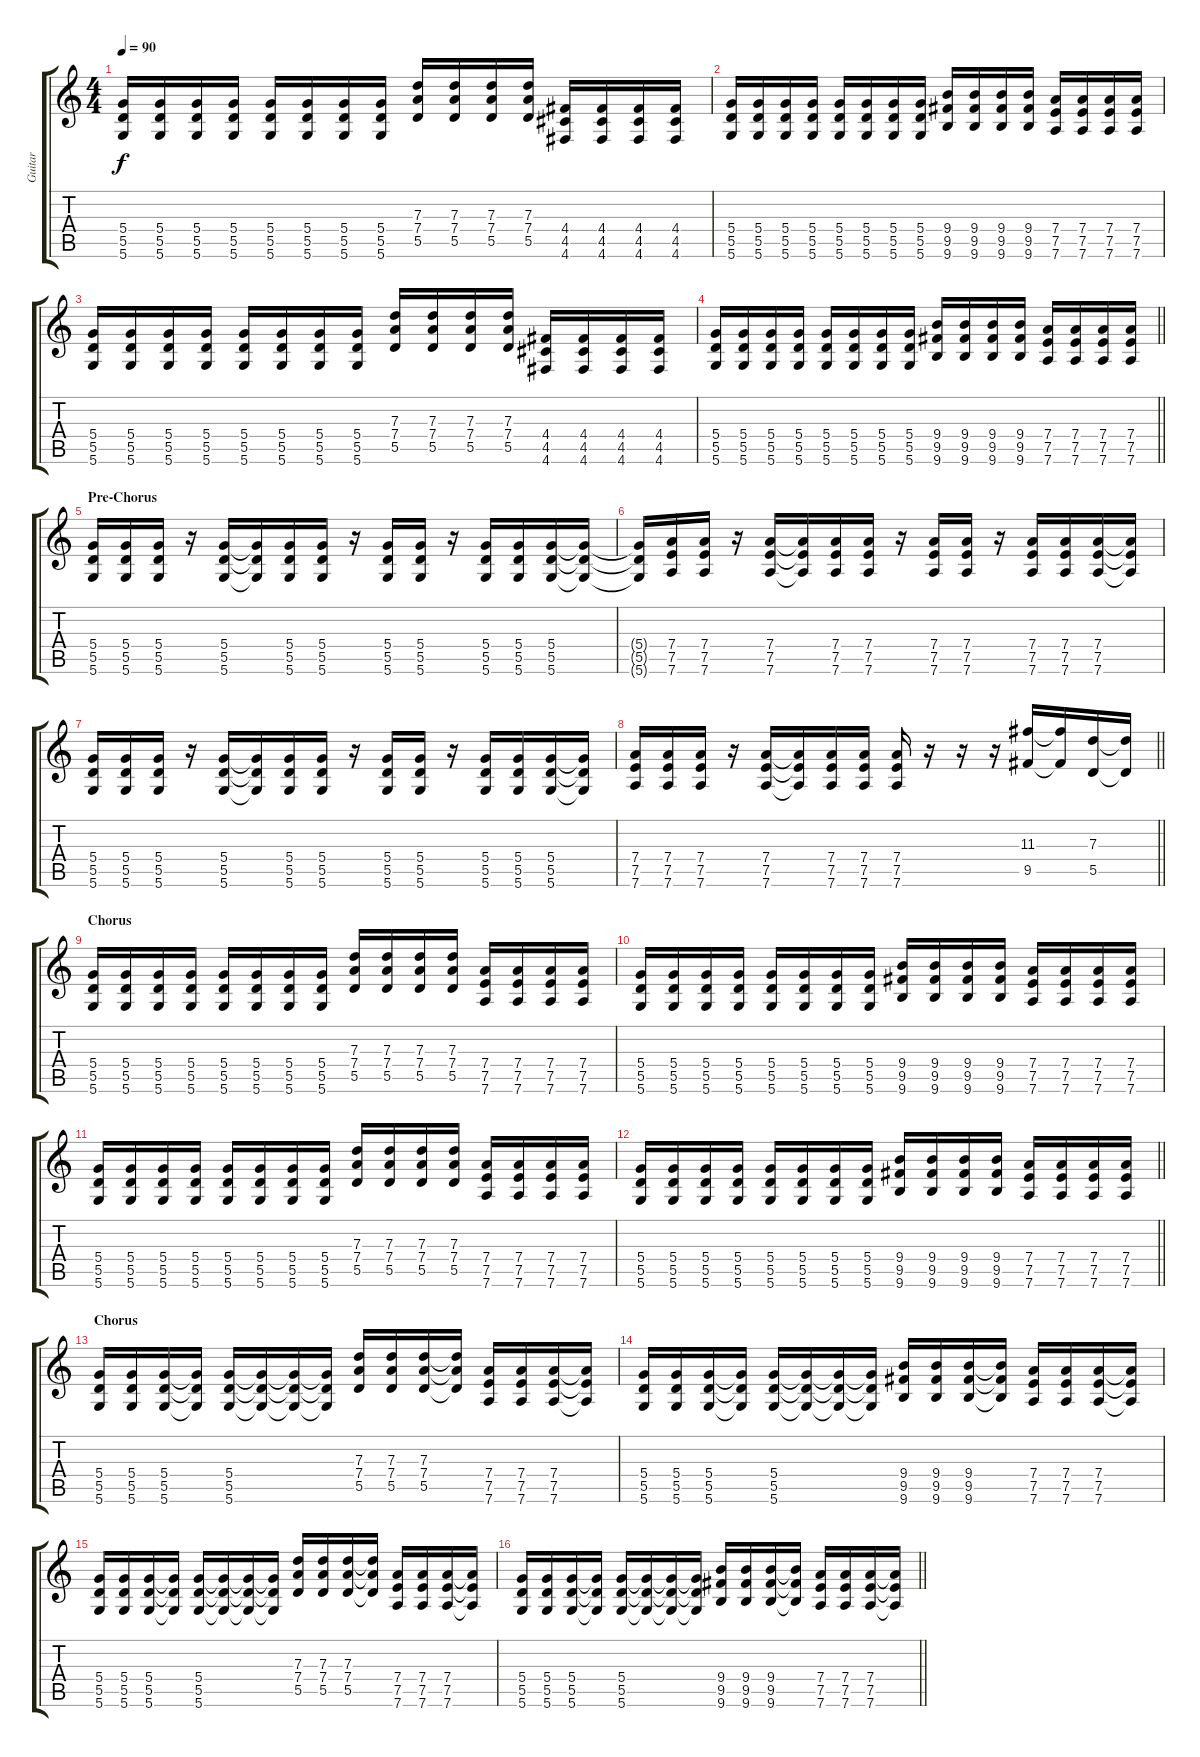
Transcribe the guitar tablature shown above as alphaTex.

\track ("Guitar" "Guitar") {instrument distortionguitar}
\staff {score tabs}
\tuning (E4 B3 G3 D3 A2 D2) {hide}
\ts (4 4)
\tempo 90
\clef g2
\ks c
(5.4 5.5 5.6).16{dy f} (5.4 5.5 5.6).16 (5.4 5.5 5.6).16 (5.4 5.5 5.6).16 (5.4 5.5 5.6).16 (5.4 5.5 5.6).16 (5.4 5.5 5.6).16 (5.4 5.5 5.6).16 (7.3 7.4 5.5).16 (7.3 7.4 5.5).16 (7.3 7.4 5.5).16 (7.3 7.4 5.5).16 (4.4 4.5 4.6).16 (4.4 4.5 4.6).16 (4.4 4.5 4.6).16 (4.4 4.5 4.6).16 |
(5.4 5.5 5.6).16 (5.4 5.5 5.6).16 (5.4 5.5 5.6).16 (5.4 5.5 5.6).16 (5.4 5.5 5.6).16 (5.4 5.5 5.6).16 (5.4 5.5 5.6).16 (5.4 5.5 5.6).16 (9.4 9.5 9.6).16 (9.4 9.5 9.6).16 (9.4 9.5 9.6).16 (9.4 9.5 9.6).16 (7.4 7.5 7.6).16 (7.4 7.5 7.6).16 (7.4 7.5 7.6).16 (7.4 7.5 7.6).16 |
(5.4 5.5 5.6).16 (5.4 5.5 5.6).16 (5.4 5.5 5.6).16 (5.4 5.5 5.6).16 (5.4 5.5 5.6).16 (5.4 5.5 5.6).16 (5.4 5.5 5.6).16 (5.4 5.5 5.6).16 (7.3 7.4 5.5).16 (7.3 7.4 5.5).16 (7.3 7.4 5.5).16 (7.3 7.4 5.5).16 (4.4 4.5 4.6).16 (4.4 4.5 4.6).16 (4.4 4.5 4.6).16 (4.4 4.5 4.6).16 |
\barLineRight lightlight
(5.4 5.5 5.6).16 (5.4 5.5 5.6).16 (5.4 5.5 5.6).16 (5.4 5.5 5.6).16 (5.4 5.5 5.6).16 (5.4 5.5 5.6).16 (5.4 5.5 5.6).16 (5.4 5.5 5.6).16 (9.4 9.5 9.6).16 (9.4 9.5 9.6).16 (9.4 9.5 9.6).16 (9.4 9.5 9.6).16 (7.4 7.5 7.6).16 (7.4 7.5 7.6).16 (7.4 7.5 7.6).16 (7.4 7.5 7.6).16 |
\section ("" "Pre-Chorus")
(5.4 5.5 5.6).16 (5.4 5.5 5.6).16 (5.4 5.5 5.6).16 r.16 (5.4 5.5 5.6).16 (5.4{t} 5.5{t} 5.6{t}).16 (5.4 5.5 5.6).16 (5.4 5.5 5.6).16 r.16 (5.4 5.5 5.6).16 (5.4 5.5 5.6).16 r.16 (5.4 5.5 5.6).16 (5.4 5.5 5.6).16 (5.4 5.5 5.6).16 (5.4{t} 5.5{t} 5.6{t}).16 |
(5.4{t} 5.5{t} 5.6{t}).16 (7.4 7.5 7.6).16 (7.4 7.5 7.6).16 r.16 (7.4 7.5 7.6).16 (7.4{t} 7.5{t} 7.6{t}).16 (7.4 7.5 7.6).16 (7.4 7.5 7.6).16 r.16 (7.4 7.5 7.6).16 (7.4 7.5 7.6).16 r.16 (7.4 7.5 7.6).16 (7.4 7.5 7.6).16 (7.4 7.5 7.6).16 (7.4{t} 7.5{t} 7.6{t}).16 |
(5.4 5.5 5.6).16 (5.4 5.5 5.6).16 (5.4 5.5 5.6).16 r.16 (5.4 5.5 5.6).16 (5.4{t} 5.5{t} 5.6{t}).16 (5.4 5.5 5.6).16 (5.4 5.5 5.6).16 r.16 (5.4 5.5 5.6).16 (5.4 5.5 5.6).16 r.16 (5.4 5.5 5.6).16 (5.4 5.5 5.6).16 (5.4 5.5 5.6).16 (5.4{t} 5.5{t} 5.6{t}).16 |
\barLineRight lightlight
(7.4 7.5 7.6).16 (7.4 7.5 7.6).16 (7.4 7.5 7.6).16 r.16 (7.4 7.5 7.6).16 (7.4{t} 7.5{t} 7.6{t}).16 (7.4 7.5 7.6).16 (7.4 7.5 7.6).16 (7.4 7.5 7.6).16 r.16 r.16 r.16 (11.3 9.5).16 (11.3{t} 9.5{t}).16 (7.3 5.5).16 (7.3{t} 5.5{t}).16 |
\section ("" "Chorus")
(5.4 5.5 5.6).16 (5.4 5.5 5.6).16 (5.4 5.5 5.6).16 (5.4 5.5 5.6).16 (5.4 5.5 5.6).16 (5.4 5.5 5.6).16 (5.4 5.5 5.6).16 (5.4 5.5 5.6).16 (7.3 7.4 5.5).16 (7.3 7.4 5.5).16 (7.3 7.4 5.5).16 (7.3 7.4 5.5).16 (7.4 7.5 7.6).16 (7.4 7.5 7.6).16 (7.4 7.5 7.6).16 (7.4 7.5 7.6).16 |
(5.4 5.5 5.6).16 (5.4 5.5 5.6).16 (5.4 5.5 5.6).16 (5.4 5.5 5.6).16 (5.4 5.5 5.6).16 (5.4 5.5 5.6).16 (5.4 5.5 5.6).16 (5.4 5.5 5.6).16 (9.4 9.5 9.6).16 (9.4 9.5 9.6).16 (9.4 9.5 9.6).16 (9.4 9.5 9.6).16 (7.4 7.5 7.6).16 (7.4 7.5 7.6).16 (7.4 7.5 7.6).16 (7.4 7.5 7.6).16 |
(5.4 5.5 5.6).16 (5.4 5.5 5.6).16 (5.4 5.5 5.6).16 (5.4 5.5 5.6).16 (5.4 5.5 5.6).16 (5.4 5.5 5.6).16 (5.4 5.5 5.6).16 (5.4 5.5 5.6).16 (7.3 7.4 5.5).16 (7.3 7.4 5.5).16 (7.3 7.4 5.5).16 (7.3 7.4 5.5).16 (7.4 7.5 7.6).16 (7.4 7.5 7.6).16 (7.4 7.5 7.6).16 (7.4 7.5 7.6).16 |
\barLineRight lightlight
(5.4 5.5 5.6).16 (5.4 5.5 5.6).16 (5.4 5.5 5.6).16 (5.4 5.5 5.6).16 (5.4 5.5 5.6).16 (5.4 5.5 5.6).16 (5.4 5.5 5.6).16 (5.4 5.5 5.6).16 (9.4 9.5 9.6).16 (9.4 9.5 9.6).16 (9.4 9.5 9.6).16 (9.4 9.5 9.6).16 (7.4 7.5 7.6).16 (7.4 7.5 7.6).16 (7.4 7.5 7.6).16 (7.4 7.5 7.6).16 |
\section ("" "Chorus")
(5.4 5.5 5.6).16 (5.4 5.5 5.6).16 (5.4 5.5 5.6).16 (5.4{t} 5.5{t} 5.6{t}).16 (5.4 5.5 5.6).16 (5.4{t} 5.5{t} 5.6{t}).16 (5.4{t} 5.5{t} 5.6{t}).16 (5.4{t} 5.5{t} 5.6{t}).16 (7.3 7.4 5.5).16 (7.3 7.4 5.5).16 (7.3 7.4 5.5).16 (7.3{t} 7.4{t} 5.5{t}).16 (7.4 7.5 7.6).16 (7.4 7.5 7.6).16 (7.4 7.5 7.6).16 (7.4{t} 7.5{t} 7.6{t}).16 |
(5.4 5.5 5.6).16 (5.4 5.5 5.6).16 (5.4 5.5 5.6).16 (5.4{t} 5.5{t} 5.6{t}).16 (5.4 5.5 5.6).16 (5.4{t} 5.5{t} 5.6{t}).16 (5.4{t} 5.5{t} 5.6{t}).16 (5.4{t} 5.5{t} 5.6{t}).16 (9.4 9.5 9.6).16 (9.4 9.5 9.6).16 (9.4 9.5 9.6).16 (9.4{t} 9.5{t} 9.6{t}).16 (7.4 7.5 7.6).16 (7.4 7.5 7.6).16 (7.4 7.5 7.6).16 (7.4{t} 7.5{t} 7.6{t}).16 |
(5.4 5.5 5.6).16 (5.4 5.5 5.6).16 (5.4 5.5 5.6).16 (5.4{t} 5.5{t} 5.6{t}).16 (5.4 5.5 5.6).16 (5.4{t} 5.5{t} 5.6{t}).16 (5.4{t} 5.5{t} 5.6{t}).16 (5.4{t} 5.5{t} 5.6{t}).16 (7.3 7.4 5.5).16 (7.3 7.4 5.5).16 (7.3 7.4 5.5).16 (7.3{t} 7.4{t} 5.5{t}).16 (7.4 7.5 7.6).16 (7.4 7.5 7.6).16 (7.4 7.5 7.6).16 (7.4{t} 7.5{t} 7.6{t}).16 |
\barLineRight lightlight
(5.4 5.5 5.6).16 (5.4 5.5 5.6).16 (5.4 5.5 5.6).16 (5.4{t} 5.5{t} 5.6{t}).16 (5.4 5.5 5.6).16 (5.4{t} 5.5{t} 5.6{t}).16 (5.4{t} 5.5{t} 5.6{t}).16 (5.4{t} 5.5{t} 5.6{t}).16 (9.4 9.5 9.6).16 (9.4 9.5 9.6).16 (9.4 9.5 9.6).16 (9.4{t} 9.5{t} 9.6{t}).16 (7.4 7.5 7.6).16 (7.4 7.5 7.6).16 (7.4 7.5 7.6).16 (7.4{t} 7.5{t} 7.6{t}).16
